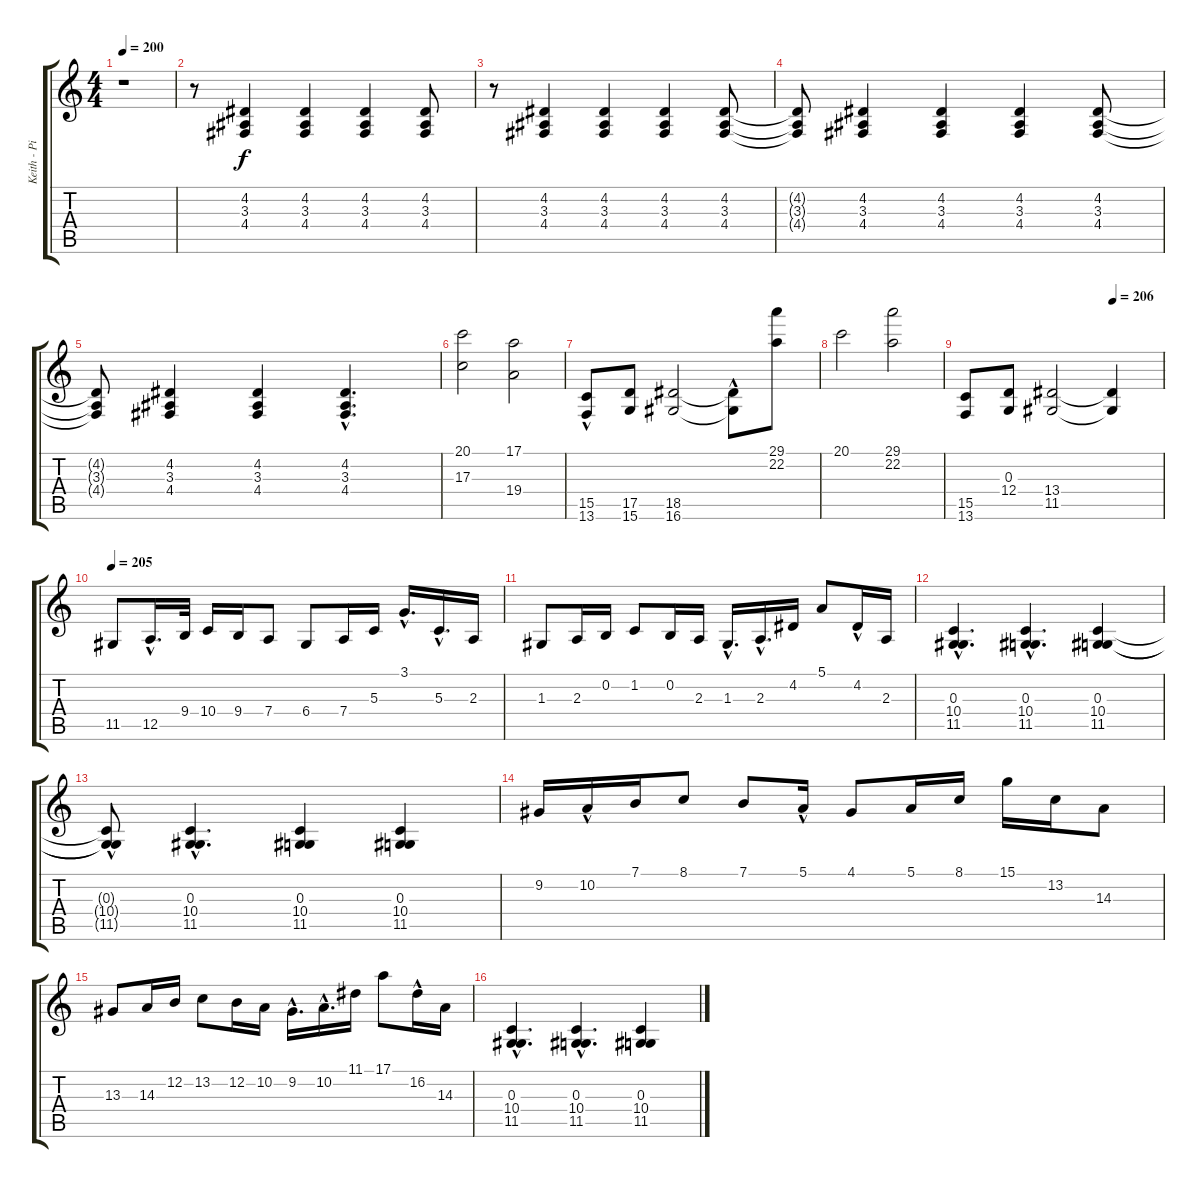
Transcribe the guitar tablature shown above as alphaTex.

\track ("Keith - Piano RH" "Keith - Pi") {instrument acousticgrandpiano}
\staff {score tabs}
\tuning (E4 B3 G3 D3 A2 E2) {hide}
\ts (4 4)
\tempo 200
\clef g2
\ks c
r.1{dy f} |
r.8 (4.2 3.3 4.4).4 (4.2 3.3 4.4).4 (4.2 3.3 4.4).4 (4.2 3.3 4.4).8 |
r.8 (4.2 3.3 4.4).4 (4.2 3.3 4.4).4 (4.2 3.3 4.4).4 (4.2 3.3 4.4).8 |
(4.2{t} 3.3{t} 4.4{t}).8 (4.2 3.3 4.4).4 (4.2 3.3 4.4).4 (4.2 3.3 4.4).4 (4.2 3.3 4.4).8 |
(4.2{t} 3.3{t} 4.4{t}).8 (4.2 3.3 4.4).4 (4.2 3.3 4.4).4 (4.2{hac} 3.3{hac} 4.4{hac}).4{d} |
(20.1 17.3).2 (17.1 19.4).2 |
(15.5 13.6{hac}).8 (17.5 15.6).8 (18.5 16.6).2 (18.5{hac t} 16.6{hac t}).8 (29.1 22.2).8 |
20.1.2 (29.1 22.2).2 |
\tempo (206 0.75)
(15.5 13.6).8 (0.3 12.4).8 (13.4 11.5).2 (13.4{t} 11.5{t}).4 |
\tempo 205
11.5.8 12.5{hac}.16{d} 9.4.32 10.4.16 9.4.16 7.4.8 6.4.8 7.4.16 5.3.16 3.1{hac}.16{d} 5.3{hac}.16{d} 2.3.16 |
1.3.8 2.3.16 0.2.16 1.2.8 0.2.16 2.3.16 1.3{hac}.16{d} 2.3{hac}.16{d} 4.2.16 5.1.8 4.2{hac}.16 2.3.16 |
(0.3{hac} 10.4{hac} 11.5{hac}).4{d} (0.3{hac} 10.4{hac} 11.5{hac}).4{d} (0.3 10.4 11.5).4 |
(0.3{t} 10.4{hac t} 11.5{t}).8 (0.3{hac} 10.4{hac} 11.5{hac}).4{d} (0.3 10.4 11.5).4 (0.3 10.4 11.5).4 |
9.2.16 10.2{hac}.16 7.1.16 8.1.8 7.1.8 5.1{hac}.16 4.1.8 5.1.16 8.1.16 15.1.16 13.2.16 14.3.8 |
13.3.8 14.3.16 12.2.16 13.2.8 12.2.16 10.2.16 9.2{hac}.16{d} 10.2{hac}.16{d} 11.1.16 17.1.8 16.2{hac}.16 14.3.16 |
(0.3{hac} 10.4{hac} 11.5{hac}).4{d} (0.3{hac} 10.4{hac} 11.5{hac}).4{d} (0.3 10.4 11.5).4
